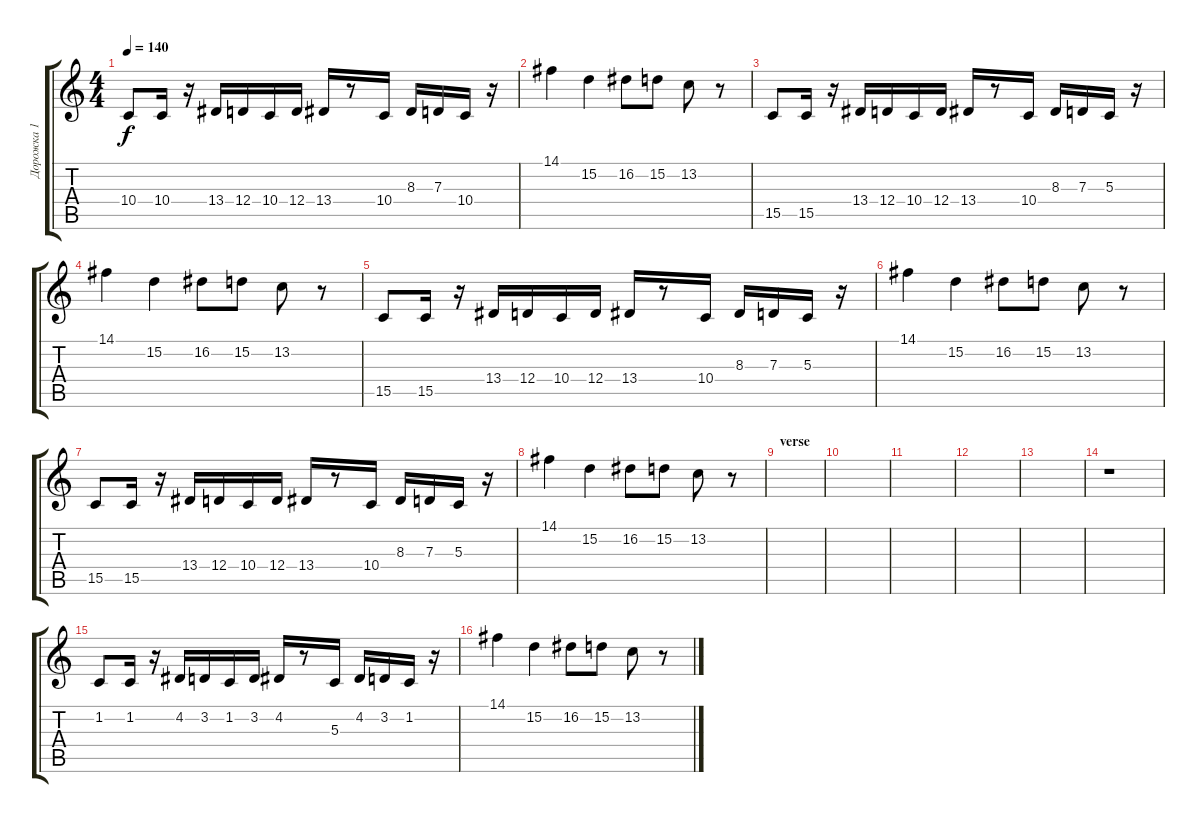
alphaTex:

\track ("Дорожка 1" "Дорожка 1") {instrument violin}
\staff {score tabs}
\tuning (E4 B3 G3 D3 A2 E2) {hide}
\ts (4 4)
\tempo 140
\clef g2
\ks c
10.4.8{dy f instrument violin} 10.4.16 r.16 13.4.16 12.4.16 10.4.16 12.4.16 13.4.16 r.8 10.4.16 8.3.16 7.3.16 10.4.16 r.16 |
14.1.4 15.2.4 16.2.8 15.2.8 13.2.8 r.8 |
15.5.8 15.5.16 r.16 13.4.16 12.4.16 10.4.16 12.4.16 13.4.16 r.8 10.4.16 8.3.16 7.3.16 5.3.16 r.16 |
14.1.4 15.2.4 16.2.8 15.2.8 13.2.8 r.8 |
15.5.8 15.5.16 r.16 13.4.16 12.4.16 10.4.16 12.4.16 13.4.16 r.8 10.4.16 8.3.16 7.3.16 5.3.16 r.16 |
14.1.4 15.2.4 16.2.8 15.2.8 13.2.8 r.8 |
15.5.8 15.5.16 r.16 13.4.16 12.4.16 10.4.16 12.4.16 13.4.16 r.8 10.4.16 8.3.16 7.3.16 5.3.16 r.16 |
14.1.4 15.2.4 16.2.8 15.2.8 13.2.8 r.8 |
\section ("" "verse")
|
|
|
|
|
r.1 |
1.2.8 1.2.16 r.16 4.2.16 3.2.16 1.2.16 3.2.16 4.2.16 r.8 5.3.16 4.2.16 3.2.16 1.2.16 r.16 |
14.1.4 15.2.4 16.2.8 15.2.8 13.2.8 r.8
